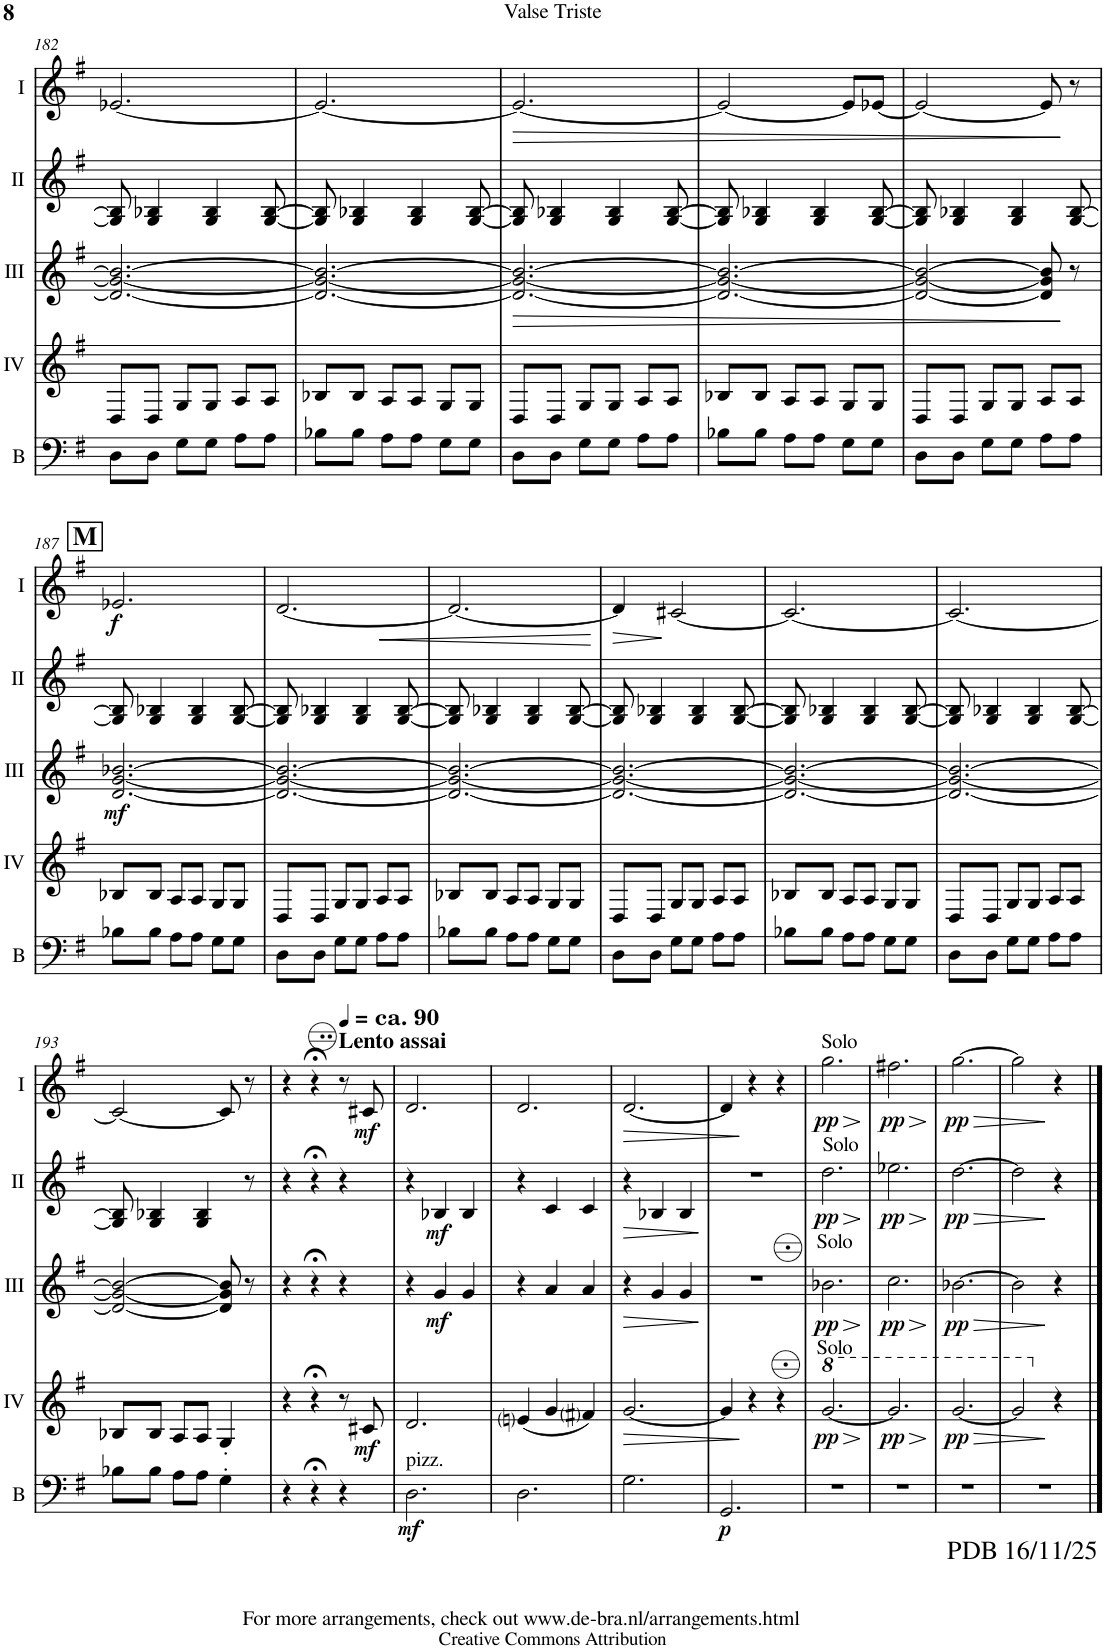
**kern	**dynam	**kern	**dynam	**kern	**dynam	**kern	**dynam	**kern	**dynam
*part5	*part5	*part4	*part4	*part3	*part3	*part2	*part2	*part1	*part1
*staff5	*staff5	*staff4	*staff4	*staff3	*staff3	*staff2	*staff2	*staff1	*staff1
*I"Bass	*	*I"Acc. 4	*	*I"Acc. 3	*	*I"Acc. 2	*	*I"Acc. 1	*
*I'B	*	*	*	*	*	*	*	*	*
!!LO:PB:g=z
*clefF4	*	*clefG2	*	*clefG2	*	*clefG2	*	*clefG2	*
*Trd7c12	*	*Trd7c12	*	*Trd7c12	*	*	*	*	*
*k[f#]	*	*k[f#]	*	*k[f#]	*	*k[f#]	*	*k[f#]	*
*M3/4	*	*M3/4	*	*M3/4	*	*M3/4	*	*M3/4	*
=182	=182	=182	=182	=182	=182	=182	=182	=182	=182
8D\L	.	8D/L	.	2.d/_ 2.g/_ 2.b-/_	.	8G/] 8B-/]	.	[2.e-X/	.
8D\J	.	8D/J	.	.	.	4G/ 4B-X/	.	.	.
8G\L	.	8G/L	.	.	.	.	.	.	.
8G\J	.	8G/J	.	.	.	4G/ 4B-/	.	.	.
8A\L	.	8A/L	.	.	.	.	.	.	.
8A\J	.	8A/J	.	.	.	[8G/ [8B-/	.	.	.
=183	=183	=183	=183	=183	=183	=183	=183	=183	=183
8B-X\L	.	8B-X/L	.	2.d/_ 2.g/_ 2.b-/_	.	8G/] 8B-/]	.	2.e-/_	.
8B-\J	.	8B-/J	.	.	.	4G/ 4B-X/	.	.	.
8A\L	.	8A/L	.	.	.	.	.	.	.
8A\J	.	8A/J	.	.	.	4G/ 4B-/	.	.	.
8G\L	.	8G/L	.	.	.	.	.	.	.
8G\J	.	8G/J	.	.	.	[8G/ [8B-/	.	.	.
=184	=184	=184	=184	=184	=184	=184	=184	=184	=184
!	!	!	!	!	!LO:HP:b	!	!	!	!LO:HP:b
8D\L	.	8D/L	.	2.d/_ 2.g/_ 2.b-/_	>	8G/] 8B-/]	.	2.e-/_	>
8D\J	.	8D/J	.	.	.	4G/ 4B-X/	.	.	.
8G\L	.	8G/L	.	.	.	.	.	.	.
8G\J	.	8G/J	.	.	.	4G/ 4B-/	.	.	.
8A\L	.	8A/L	.	.	.	.	.	.	.
8A\J	.	8A/J	.	.	.	[8G/ [8B-/	.	.	.
=185	=185	=185	=185	=185	=185	=185	=185	=185	=185
8B-X\L	.	8B-X/L	.	2.d/_ 2.g/_ 2.b-/_	.	8G/] 8B-/]	.	2e-/_	.
8B-\J	.	8B-/J	.	.	.	4G/ 4B-X/	.	.	.
8A\L	.	8A/L	.	.	.	.	.	.	.
8A\J	.	8A/J	.	.	.	4G/ 4B-/	.	.	.
8G\L	.	8G/L	.	.	.	.	.	8e-/L]	.
8G\J	.	8G/J	.	.	.	[8G/ [8B-/	.	[8e-X/J	.
=186	=186	=186	=186	=186	=186	=186	=186	=186	=186
8D\L	.	8D/L	.	2d/_ 2g/_ 2b-/_	.	8G/] 8B-/]	.	2e-/_	.
8D\J	.	8D/J	.	.	.	4G/ 4B-X/	.	.	.
8G\L	.	8G/L	.	.	.	.	.	.	.
8G\J	.	8G/J	.	.	.	4G/ 4B-/	.	.	.
8A\L	.	8A/L	.	8d/] 8g/] 8b-/]	.	.	.	8e-/]	.
8A\J	.	8A/J	.	8r	]	[8G/ [8B-/	.	8r	]
!!LO:LB:g=z
!!LO:REH:place=s1:a:B:cj:fs=14:t=M
=187	=187	=187	=187	=187	=187	=187	=187	=187	=187
!	!	!	!	!	!LO:DY:b	!	!	!	!LO:DY:b
8B-X\L	.	8B-X/L	.	[2.d/ [2.g/ [2.b-X/	mf	8G/] 8B-/]	.	2.e-X/	f
8B-\J	.	8B-/J	.	.	.	4G/ 4B-X/	.	.	.
8A\L	.	8A/L	.	.	.	.	.	.	.
8A\J	.	8A/J	.	.	.	4G/ 4B-/	.	.	.
8G\L	.	8G/L	.	.	.	.	.	.	.
8G\J	.	8G/J	.	.	.	[8G/ [8B-/	.	.	.
=188	=188	=188	=188	=188	=188	=188	=188	=188	=188
8D\L	.	8D/L	.	2.d/_ 2.g/_ 2.b-/_	.	8G/] 8B-/]	.	[2.d/	.
8D\J	.	8D/J	.	.	.	4G/ 4B-X/	.	.	.
8G\L	.	8G/L	.	.	.	.	.	.	.
8G\J	.	8G/J	.	.	.	4G/ 4B-/	.	.	.
8A\L	.	8A/L	.	.	.	.	.	.	.
8A\J	.	8A/J	.	.	.	[8G/ [8B-/	.	.	.
=189	=189	=189	=189	=189	=189	=189	=189	=189	=189
!	!	!	!	!	!	!	!	!	!LO:HP:b
8B-X\L	.	8B-X/L	.	2.d/_ 2.g/_ 2.b-/_	.	8G/] 8B-/]	.	2.d/_	<
8B-\J	.	8B-/J	.	.	.	4G/ 4B-X/	.	.	.
8A\L	.	8A/L	.	.	.	.	.	.	.
8A\J	.	8A/J	.	.	.	4G/ 4B-/	.	.	.
8G\L	.	8G/L	.	.	.	.	.	.	.
8G\J	.	8G/J	.	.	.	[8G/ [8B-/	.	.	.
.	.	.	.	.	.	.	.	.	[
=190	=190	=190	=190	=190	=190	=190	=190	=190	=190
!	!	!	!	!	!	!	!	!	!LO:HP:b
8D\L	.	8D/L	.	2.d/_ 2.g/_ 2.b-/_	.	8G/] 8B-/]	.	4d/]	>
8D\J	.	8D/J	.	.	.	4G/ 4B-X/	.	.	.
8G\L	.	8G/L	.	.	.	.	.	[2c#X/	]
8G\J	.	8G/J	.	.	.	4G/ 4B-/	.	.	.
8A\L	.	8A/L	.	.	.	.	.	.	.
8A\J	.	8A/J	.	.	.	[8G/ [8B-/	.	.	.
=191	=191	=191	=191	=191	=191	=191	=191	=191	=191
8B-X\L	.	8B-X/L	.	2.d/_ 2.g/_ 2.b-/_	.	8G/] 8B-/]	.	2.c#/_	.
8B-\J	.	8B-/J	.	.	.	4G/ 4B-X/	.	.	.
8A\L	.	8A/L	.	.	.	.	.	.	.
8A\J	.	8A/J	.	.	.	4G/ 4B-/	.	.	.
8G\L	.	8G/L	.	.	.	.	.	.	.
8G\J	.	8G/J	.	.	.	[8G/ [8B-/	.	.	.
=192	=192	=192	=192	=192	=192	=192	=192	=192	=192
8D\L	.	8D/L	.	2.d/_ 2.g/_ 2.b-/_	.	8G/] 8B-/]	.	2.c#/_	.
8D\J	.	8D/J	.	.	.	4G/ 4B-X/	.	.	.
8G\L	.	8G/L	.	.	.	.	.	.	.
8G\J	.	8G/J	.	.	.	4G/ 4B-/	.	.	.
8A\L	.	8A/L	.	.	.	.	.	.	.
8A\J	.	8A/J	.	.	.	[8G/ [8B-/	.	.	.
!!LO:LB:g=z
=193	=193	=193	=193	=193	=193	=193	=193	=193	=193
8B-X\L	.	8B-X/L	.	2d/_ 2g/_ 2b-/_	.	8G/] 8B-/]	.	2c#/_	.
8B-\J	.	8B-/J	.	.	.	4G/ 4B-X/	.	.	.
8A\L	.	8A/L	.	.	.	.	.	.	.
8A\J	.	8A/J	.	.	.	4G/ 4B-/	.	.	.
4G'\	.	4G'/	.	8d/] 8g/] 8b-/]	.	.	.	8c#/]	.
.	.	.	.	8r	.	8r	.	8r	.
=194	=194	=194	=194	=194	=194	=194	=194	=194	=194
4r	.	4r	.	4r	.	4r	.	4r	.
4r;<	.	4r;<	.	4r;<	.	4r;<	.	4r;<	.
!	!	!	!	!	!	!	!	!LO:TX:a:B:t=ca. 90	!
!	!	!	!	!	!	!	!	!LO:TX:a:B:t=Lento assai	!
4r	.	8r	.	4r	.	4r	.	8r	.
!	!	!	!LO:DY:b	!	!	!	!	!	!LO:DY:b
.	.	8c#X/	mf	.	.	.	.	8c#X/	mf
=195	=195	=195	=195	=195	=195	=195	=195	=195	=195
!LO:TX:a:t=pizz.	!	!	!	!	!	!	!	!	!
!	!LO:DY:b	!	!	!	!	!	!	!	!
2.D\	mf	2.d/	.	4r	.	4r	.	2.d/	.
!	!	!	!	!	!LO:DY:b	!	!LO:DY:b	!	!
.	.	.	.	4g/	mf	4B-X/	mf	.	.
.	.	.	.	4g/	.	4B-/	.	.	.
=196	=196	=196	=196	=196	=196	=196	=196	=196	=196
2.D\	.	(4eni/	.	4r	.	4r	.	2.d/	.
.	.	4g/	.	4a/	.	4c/	.	.	.
.	.	4f#i/)	.	4a/	.	4c/	.	.	.
=197	=197	=197	=197	=197	=197	=197	=197	=197	=197
!	!	!	!LO:HP:b	!	!LO:HP:b	!	!LO:HP:b	!	!LO:HP:b
2.G\	.	[2.g/	>	4r	>	4r	>	[2.d/	>
.	.	.	.	4g/	.	4B-X/	.	.	.
.	.	.	.	4g/	.	4B-/	.	.	.
.	.	.	.	.	]	.	]	.	.
=198	=198	=198	=198	=198	=198	=198	=198	=198	=198
!	!LO:DY:b	!	!	!	!	!	!	!	!
2.GG/	p	4g/]	.	2.r	.	2.r	.	4d/]	.
.	.	4r	]	.	.	.	.	4r	]
.	.	4r	.	.	.	.	.	4r	.
=199	=199	=199	=199	=199	=199	=199	=199	=199	=199
!	!	!	!	!	!	!	!	!LO:TX:a:t=Solo	!
!	!	!	!	!	!	!LO:TX:a:t=Solo	!	!	!
!	!	!	!	!LO:TX:a:t=Solo	!	!	!	!	!
!	!	!LO:TX:a:t=Solo	!	!	!	!	!	!	!
!	!	!	!LO:HP:b	!	!LO:HP:b	!	!LO:HP:b	!	!LO:HP:b
!	!	!	!LO:DY:n=1:b	!	!LO:DY:n=1:b	!	!LO:DY:n=1:b	!	!LO:DY:n=1:b
2.r	.	[2.gg/	> pp	2.bb-X\	> pp	2.dd\	> pp	2.gg\	> pp
.	.	.	]	.	]	.	]	.	]
=200	=200	=200	=200	=200	=200	=200	=200	=200	=200
*	*	*8va	*	*	*	*	*	*	*
!	!	!	!LO:HP:b	!	!LO:HP:b	!	!LO:HP:b	!	!LO:HP:b
!	!	!	!LO:DY:n=1:b	!	!LO:DY:n=1:b	!	!LO:DY:n=1:b	!	!LO:DY:n=1:b
2.r	.	2.gg/]	> pp	2.ccc\	> pp	2.ee-X\	> pp	2.ff#X\	> pp
.	.	.	.	.	]	.	]	.	]
=201	=201	=201	=201	=201	=201	=201	=201	=201	=201
!	!	!	!LO:DY:b	!	!LO:HP:b	!	!LO:HP:b	!	!LO:HP:b
!	!	!	!	!	!LO:DY:n=1:b	!	!LO:DY:n=1:b	!	!LO:DY:n=1:b
2.r	.	[2.gg/	pp	[2.bb-X\	> pp	[2.dd\	> pp	[2.gg\	> pp
.	.	.	]	.	.	.	.	.	.
=202	=202	=202	=202	=202	=202	=202	=202	=202	=202
!	!	!	!	!	!	!	!	!LO:TX:b:t=PDB 16/11/25	!
!	!	!	!	!	!	!	!	!LO:TX:b:t=For more arrangements, check out www.de-bra.nl/arrangements.html	!
!	!	!	!LO:HP:b	!	!	!	!	!	!
2.r	.	2gg/]	>	2bb-\]	.	2dd\]	.	2gg\]	.
*	*	*X8va	*	*	*	*	*	*	*
.	.	4r	]	4r	]	4r	]	4r	]
==	==	==	==	==	==	==	==	==	==
*-	*-	*-	*-	*-	*-	*-	*-	*-	*-
